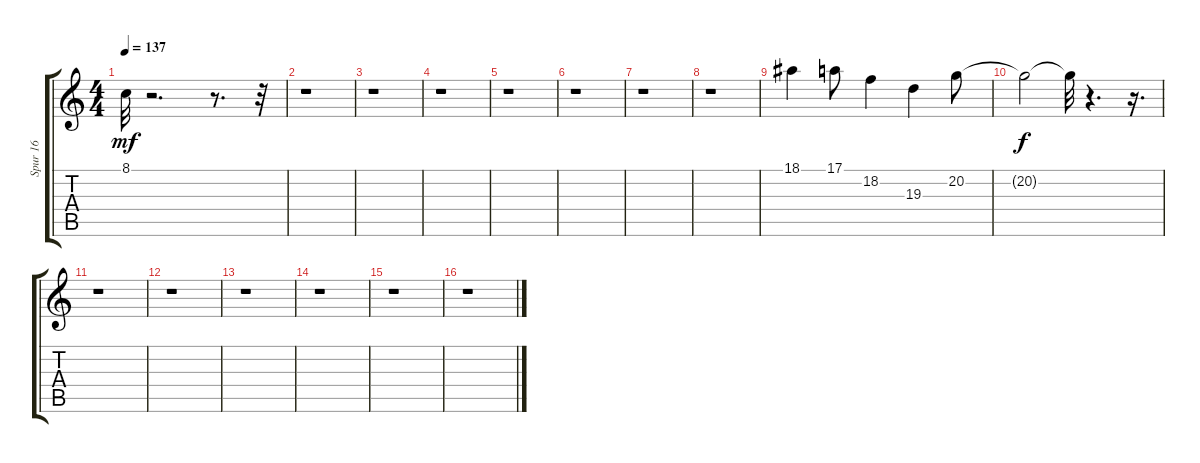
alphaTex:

\track ("Spur 16" "Spur 16") {instrument oboe}
\staff {score tabs}
\tuning (E4 B3 G3 D3 A2 E2) {hide}
\ts (4 4)
\tempo 137
\clef g2
\ks c
8.1.32{dy mf} r.2{d} r.8{d} r.32 |
r.1 |
r.1 |
r.1 |
r.1 |
r.1 |
r.1 |
r.1 |
18.1.4{volume 10 instrument pad5bowed} 17.1.8 18.2.4 19.3.4 20.2.8 |
20.2{t}.2{dy f} 20.2{t}.32 r.4{d} r.16{d} |
r.1 |
r.1 |
r.1 |
r.1 |
r.1 |
r.1
